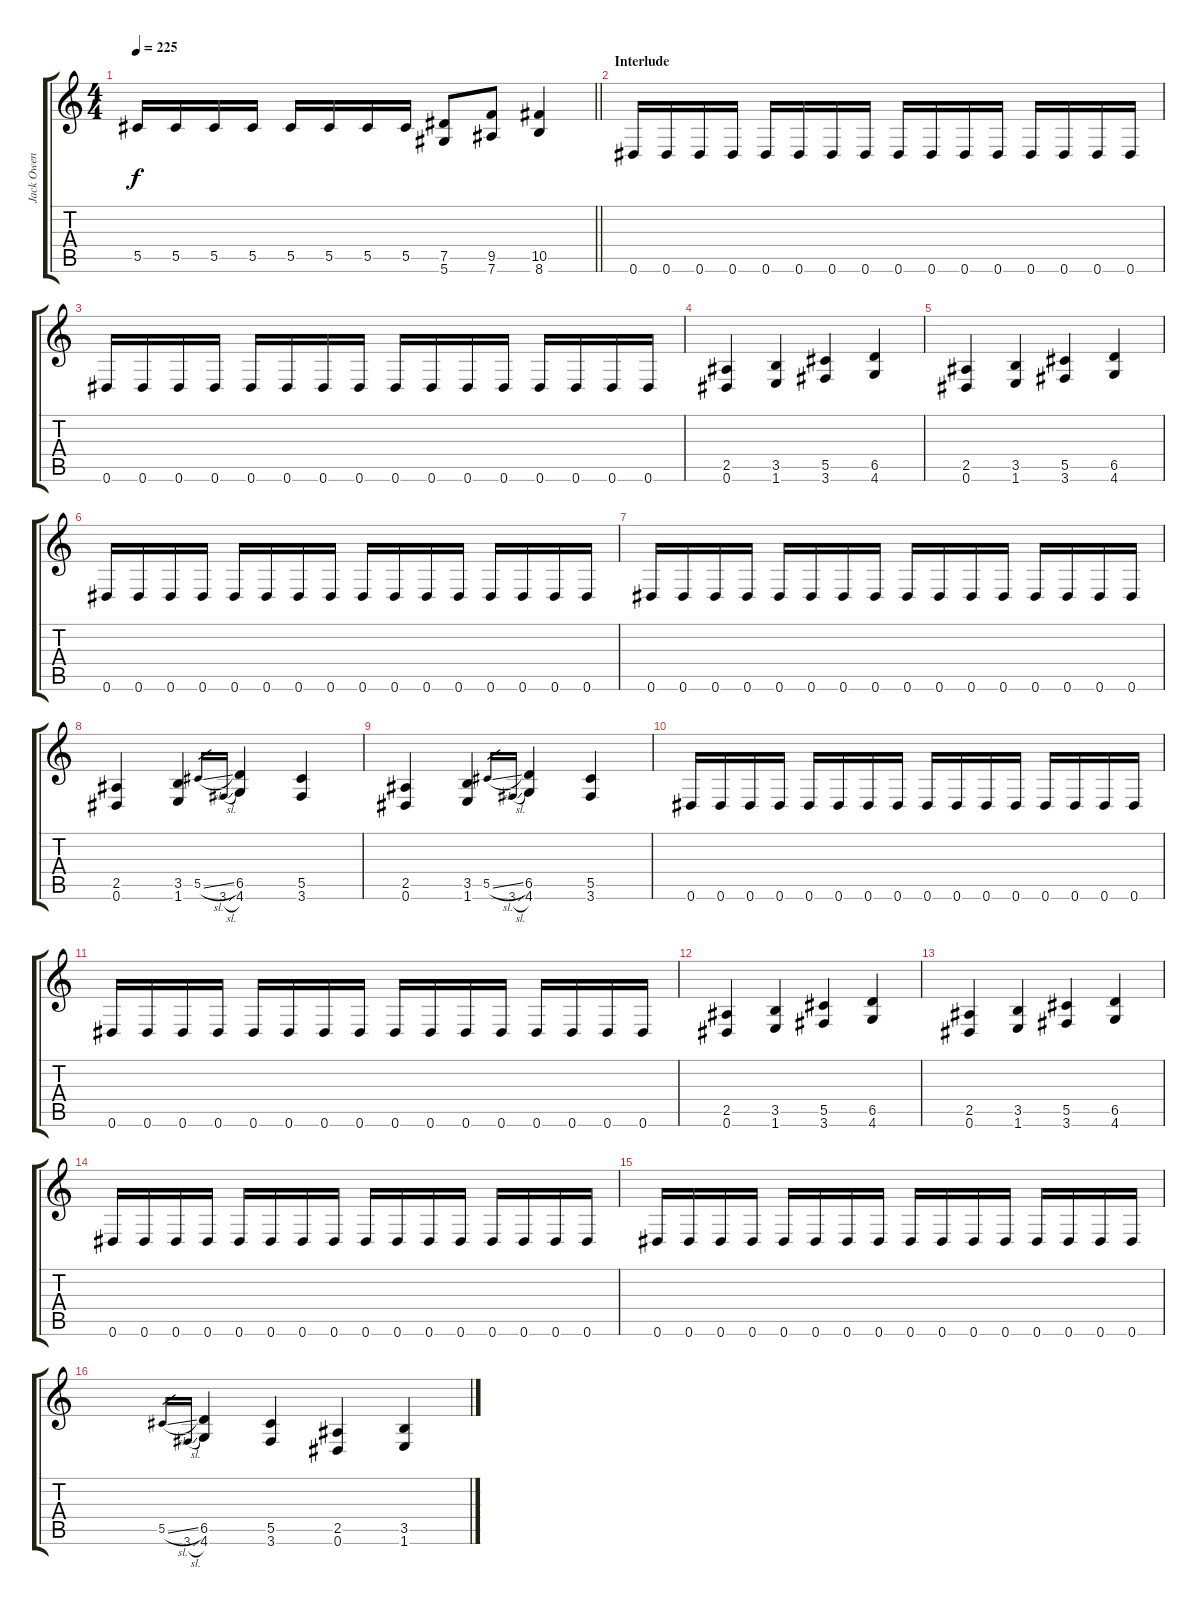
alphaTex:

\track ("Jack Owen" "Jack Owen") {instrument distortionguitar}
\staff {score tabs}
\tuning (Eb4 Bb3 Gb3 Db3 Ab2 Eb2) {hide}
\ts (4 4)
\tempo 225
\clef g2
\barLineRight lightlight
\ks c
5.5.16{dy f} 5.5.16 5.5.16 5.5.16 5.5.16 5.5.16 5.5.16 5.5.16 (7.5 5.6).8 (9.5 7.6).8 (10.5 8.6).4 |
\section ("" "Interlude")
0.6.16{balance 13} 0.6.16 0.6.16 0.6.16 0.6.16 0.6.16 0.6.16 0.6.16 0.6.16 0.6.16 0.6.16 0.6.16 0.6.16 0.6.16 0.6.16 0.6.16 |
0.6.16 0.6.16 0.6.16 0.6.16 0.6.16 0.6.16 0.6.16 0.6.16 0.6.16 0.6.16 0.6.16 0.6.16 0.6.16 0.6.16 0.6.16 0.6.16 |
(2.5 0.6).4 (3.5 1.6).4 (5.5 3.6).4 (6.5 4.6).4 |
(2.5 0.6).4 (3.5 1.6).4 (5.5 3.6).4 (6.5 4.6).4 |
0.6.16 0.6.16 0.6.16 0.6.16 0.6.16 0.6.16 0.6.16 0.6.16 0.6.16 0.6.16 0.6.16 0.6.16 0.6.16 0.6.16 0.6.16 0.6.16 |
0.6.16 0.6.16 0.6.16 0.6.16 0.6.16 0.6.16 0.6.16 0.6.16 0.6.16 0.6.16 0.6.16 0.6.16 0.6.16 0.6.16 0.6.16 0.6.16 |
(2.5 0.6).4 (3.5 1.6).4 5.5{sl}.16{gr} 3.6{sl}.16{gr} (6.5 4.6).4 (5.5 3.6).4 |
(2.5 0.6).4 (3.5 1.6).4 5.5{sl}.16{gr} 3.6{sl}.16{gr} (6.5 4.6).4 (5.5 3.6).4 |
0.6.16 0.6.16 0.6.16 0.6.16 0.6.16 0.6.16 0.6.16 0.6.16 0.6.16 0.6.16 0.6.16 0.6.16 0.6.16 0.6.16 0.6.16 0.6.16 |
0.6.16 0.6.16 0.6.16 0.6.16 0.6.16 0.6.16 0.6.16 0.6.16 0.6.16 0.6.16 0.6.16 0.6.16 0.6.16 0.6.16 0.6.16 0.6.16 |
(2.5 0.6).4 (3.5 1.6).4 (5.5 3.6).4 (6.5 4.6).4 |
(2.5 0.6).4 (3.5 1.6).4 (5.5 3.6).4 (6.5 4.6).4 |
0.6.16 0.6.16 0.6.16 0.6.16 0.6.16 0.6.16 0.6.16 0.6.16 0.6.16 0.6.16 0.6.16 0.6.16 0.6.16 0.6.16 0.6.16 0.6.16 |
0.6.16 0.6.16 0.6.16 0.6.16 0.6.16 0.6.16 0.6.16 0.6.16 0.6.16 0.6.16 0.6.16 0.6.16 0.6.16 0.6.16 0.6.16 0.6.16 |
5.5{sl}.16{gr} 3.6{sl}.16{gr} (6.5 4.6).4 (5.5 3.6).4 (2.5 0.6).4 (3.5 1.6).4
